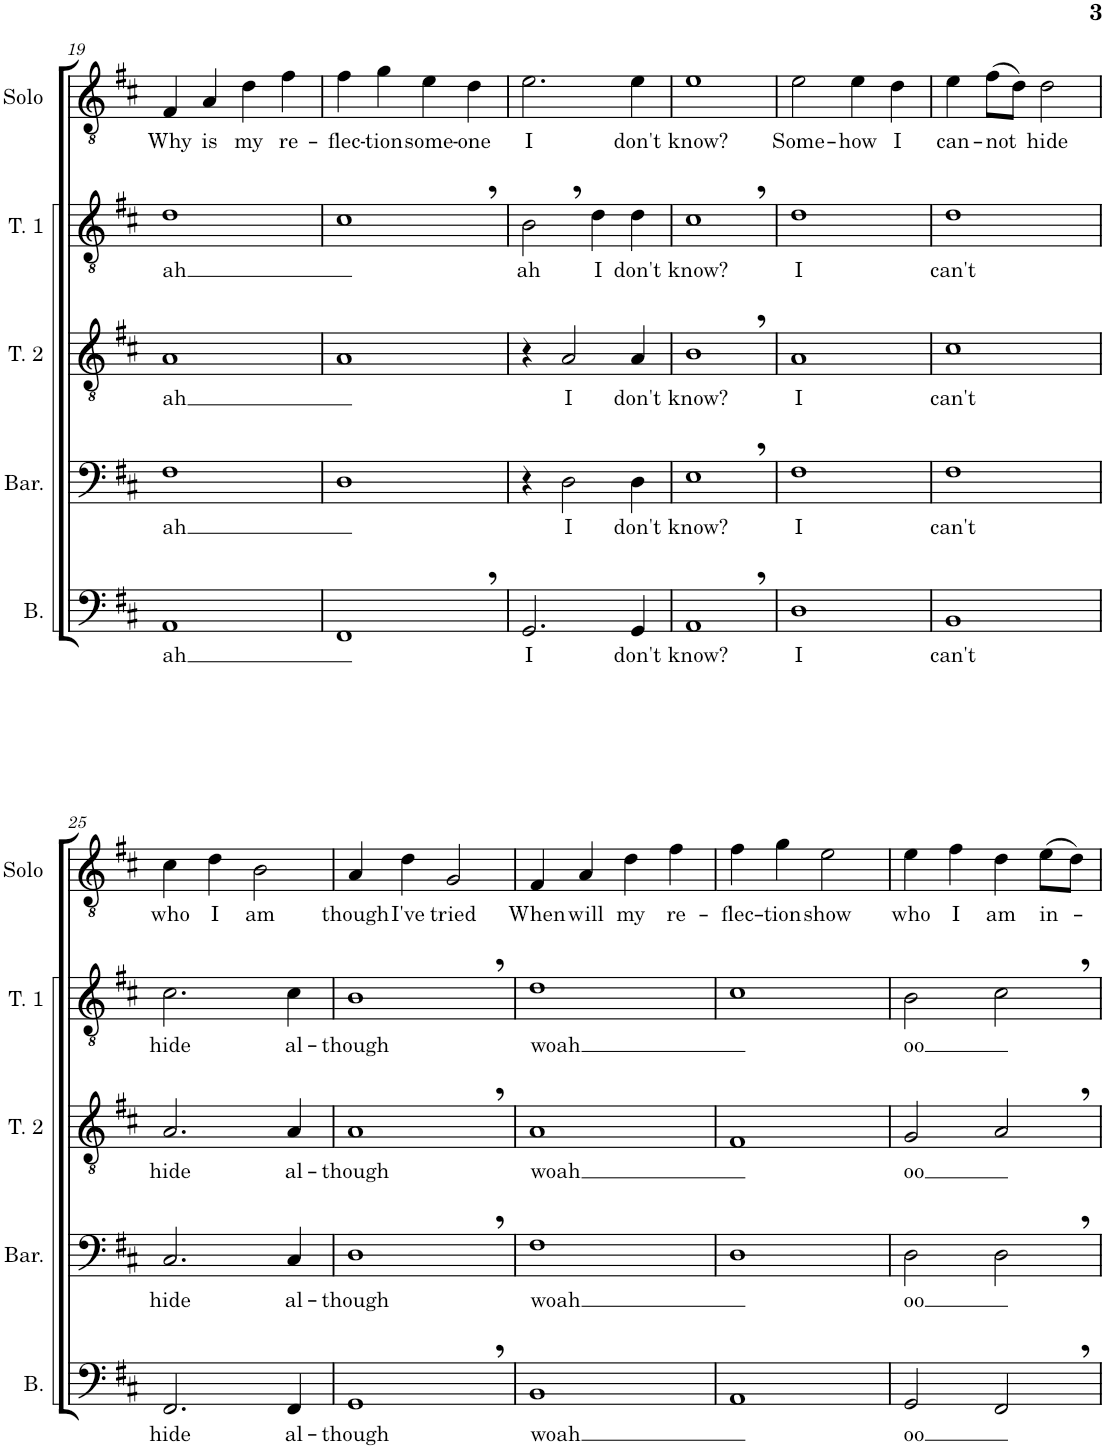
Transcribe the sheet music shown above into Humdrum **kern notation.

**kern	**text	**kern	**text	**kern	**text	**kern	**text	**kern	**text
*part5	*part5	*part4	*part4	*part3	*part3	*part2	*part2	*part1	*part1
*staff5	*staff5	*staff4	*staff4	*staff3	*staff3	*staff2	*staff2	*staff1	*staff1
*I"Bass	*	*I"Baritone	*	*I"Tenor 2	*	*I"Tenor 1	*	*I"Soloist	*
*I'B.	*	*I'Bar.	*	*I'T. 2	*	*I'T. 1	*	*I'Solo	*
!!LO:PB:g=z
*clefF4	*	*clefF4	*	*clefGv2	*	*clefGv2	*	*clefGv2	*
*k[f#c#]	*	*k[f#c#]	*	*k[f#c#]	*	*k[f#c#]	*	*k[f#c#]	*
*M4/4	*	*M4/4	*	*M4/4	*	*M4/4	*	*M4/4	*
=19	=19	=19	=19	=19	=19	=19	=19	=19	=19
!	!LO:LY:b	!	!LO:LY:b	!	!LO:LY:b	!	!LO:LY:b	!	!LO:LY:b
1AA	ah	1F#	ah	1A	ah	1d	ah	4F#/	Why
!	!	!	!	!	!	!	!	!	!LO:LY:b
.	.	.	.	.	.	.	.	4A/	is
!	!	!	!	!	!	!	!	!	!LO:LY:b
.	.	.	.	.	.	.	.	4d\	my
!	!	!	!	!	!	!	!	!	!LO:LY:b
.	.	.	.	.	.	.	.	4f#\	re-
=20	=20	=20	=20	=20	=20	=20	=20	=20	=20
!	!	!	!	!	!	!	!	!	!LO:LY:b
1FF#,	.	1D	.	1A	.	1c#,	.	4f#\	-flec-
!	!	!	!	!	!	!	!	!	!LO:LY:b
.	.	.	.	.	.	.	.	4g\	-tion
!	!	!	!	!	!	!	!	!	!LO:LY:b
.	.	.	.	.	.	.	.	4e\	some-
!	!	!	!	!	!	!	!	!	!LO:LY:b
.	.	.	.	.	.	.	.	4d\	-one
=21	=21	=21	=21	=21	=21	=21	=21	=21	=21
!	!LO:LY:b	!	!	!	!	!	!LO:LY:b	!	!LO:LY:b
2.GG/	I	4r	.	4r	.	2B,\	ah	2.e\	I
!	!	!	!LO:LY:b	!	!LO:LY:b	!	!	!	!
.	.	2D\	I	2A/	I	.	.	.	.
!	!	!	!	!	!	!	!LO:LY:b	!	!
.	.	.	.	.	.	4d\	I	.	.
!	!LO:LY:b	!	!LO:LY:b	!	!LO:LY:b	!	!LO:LY:b	!	!LO:LY:b
4GG/	don't	4D\	don't	4A/	don't	4d\	don't	4e\	don't
=22	=22	=22	=22	=22	=22	=22	=22	=22	=22
!	!LO:LY:b	!	!LO:LY:b	!	!LO:LY:b	!	!LO:LY:b	!	!LO:LY:b
1AA,	know?	1E,	know?	1B,	know?	1c#,	know?	1e	know?
=23	=23	=23	=23	=23	=23	=23	=23	=23	=23
!	!LO:LY:b	!	!LO:LY:b	!	!LO:LY:b	!	!LO:LY:b	!	!LO:LY:b
1D	I	1F#	I	1A	I	1d	I	2e\	Some-
!	!	!	!	!	!	!	!	!	!LO:LY:b
.	.	.	.	.	.	.	.	4e\	-how
!	!	!	!	!	!	!	!	!	!LO:LY:b
.	.	.	.	.	.	.	.	4d\	I
=24	=24	=24	=24	=24	=24	=24	=24	=24	=24
!	!LO:LY:b	!	!LO:LY:b	!	!LO:LY:b	!	!LO:LY:b	!	!LO:LY:b
1BB	can't	1F#	can't	1c#	can't	1d	can't	4e\	can-
!	!	!	!	!	!	!	!	!	!LO:LY:b
.	.	.	.	.	.	.	.	(8f#\L	-not
.	.	.	.	.	.	.	.	8d\J)	.
!	!	!	!	!	!	!	!	!	!LO:LY:b
.	.	.	.	.	.	.	.	2d\	hide
!!LO:LB:g=z
=25	=25	=25	=25	=25	=25	=25	=25	=25	=25
!	!LO:LY:b	!	!LO:LY:b	!	!LO:LY:b	!	!LO:LY:b	!	!LO:LY:b
2.FF#/	hide	2.C#/	hide	2.A/	hide	2.c#\	hide	4c#\	who
!	!	!	!	!	!	!	!	!	!LO:LY:b
.	.	.	.	.	.	.	.	4d\	I
!	!	!	!	!	!	!	!	!	!LO:LY:b
.	.	.	.	.	.	.	.	2B\	am
!	!LO:LY:b	!	!LO:LY:b	!	!LO:LY:b	!	!LO:LY:b	!	!
4FF#/	al-	4C#/	al-	4A/	al-	4c#\	al-	.	.
=26	=26	=26	=26	=26	=26	=26	=26	=26	=26
!	!LO:LY:b	!	!LO:LY:b	!	!LO:LY:b	!	!LO:LY:b	!	!LO:LY:b
1GG,	-though	1D,	-though	1A,	-though	1B,	-though	4A/	though
!	!	!	!	!	!	!	!	!	!LO:LY:b
.	.	.	.	.	.	.	.	4d\	I've
!	!	!	!	!	!	!	!	!	!LO:LY:b
.	.	.	.	.	.	.	.	2G/	tried
=27	=27	=27	=27	=27	=27	=27	=27	=27	=27
!	!LO:LY:b	!	!LO:LY:b	!	!LO:LY:b	!	!LO:LY:b	!	!LO:LY:b
1BB	woah	1F#	woah	1A	woah	1d	woah	4F#/	When
!	!	!	!	!	!	!	!	!	!LO:LY:b
.	.	.	.	.	.	.	.	4A/	will
!	!	!	!	!	!	!	!	!	!LO:LY:b
.	.	.	.	.	.	.	.	4d\	my
!	!	!	!	!	!	!	!	!	!LO:LY:b
.	.	.	.	.	.	.	.	4f#\	re-
=28	=28	=28	=28	=28	=28	=28	=28	=28	=28
!	!	!	!	!	!	!	!	!	!LO:LY:b
1AA	.	1D	.	1F#	.	1c#	.	4f#\	-flec-
!	!	!	!	!	!	!	!	!	!LO:LY:b
.	.	.	.	.	.	.	.	4g\	-tion
!	!	!	!	!	!	!	!	!	!LO:LY:b
.	.	.	.	.	.	.	.	2e\	show
=29	=29	=29	=29	=29	=29	=29	=29	=29	=29
!	!LO:LY:b	!	!LO:LY:b	!	!LO:LY:b	!	!LO:LY:b	!	!LO:LY:b
2GG/	oo	2D\	oo	2G/	oo	2B\	oo	4e\	who
!	!	!	!	!	!	!	!	!	!LO:LY:b
.	.	.	.	.	.	.	.	4f#\	I
!	!	!	!	!	!	!	!	!	!LO:LY:b
2FF#,/	.	2D,\	.	2A,/	.	2c#,\	.	4d\	am
!	!	!	!	!	!	!	!	!	!LO:LY:b
.	.	.	.	.	.	.	.	(8e\L	in-
.	.	.	.	.	.	.	.	8d\J)	.
=	=	=	=	=	=	=	=	=	=
*-	*-	*-	*-	*-	*-	*-	*-	*-	*-
